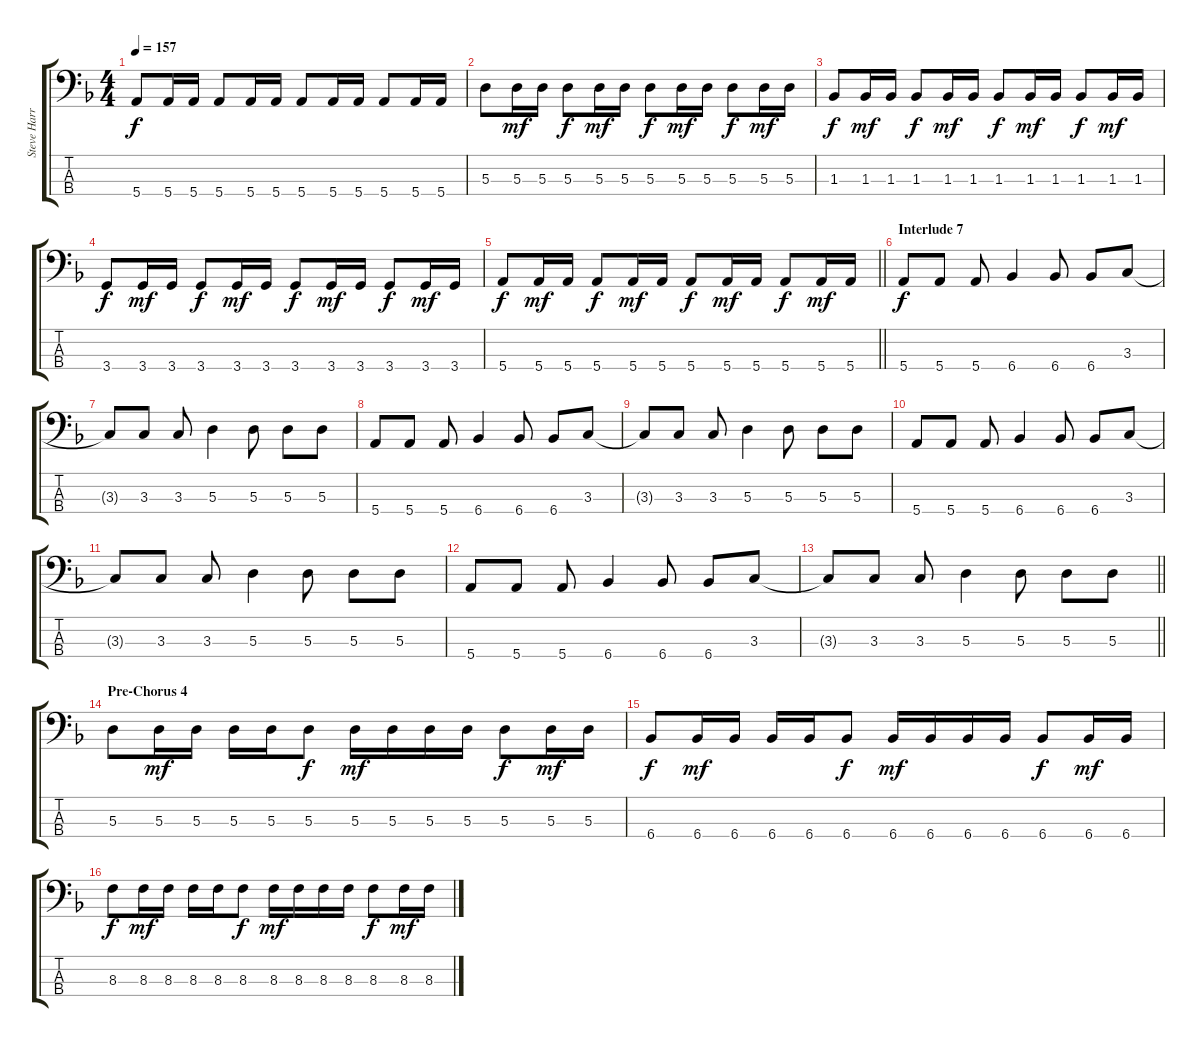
\track ("Steve Harris" "Steve Harr") {instrument electricbassfinger}
\staff {score tabs}
\tuning (G2 D2 A1 E1) {hide}
\ts (4 4)
\tempo 157
\clef f4
\ks f
5.4.8{dy f} 5.4.16 5.4.16 5.4.8 5.4.16 5.4.16 5.4.8 5.4.16 5.4.16 5.4.8 5.4.16 5.4.16 |
5.3.8 5.3.16{dy mf} 5.3.16 5.3.8{dy f} 5.3.16{dy mf} 5.3.16 5.3.8{dy f} 5.3.16{dy mf} 5.3.16 5.3.8{dy f} 5.3.16{dy mf} 5.3.16 |
1.3.8{dy f} 1.3.16{dy mf} 1.3.16 1.3.8{dy f} 1.3.16{dy mf} 1.3.16 1.3.8{dy f} 1.3.16{dy mf} 1.3.16 1.3.8{dy f} 1.3.16{dy mf} 1.3.16 |
3.4.8{dy f} 3.4.16{dy mf} 3.4.16 3.4.8{dy f} 3.4.16{dy mf} 3.4.16 3.4.8{dy f} 3.4.16{dy mf} 3.4.16 3.4.8{dy f} 3.4.16{dy mf} 3.4.16 |
\barLineRight lightlight
5.4.8{dy f} 5.4.16{dy mf} 5.4.16 5.4.8{dy f} 5.4.16{dy mf} 5.4.16 5.4.8{dy f} 5.4.16{dy mf} 5.4.16 5.4.8{dy f} 5.4.16{dy mf} 5.4.16 |
\section ("" "Interlude 7")
5.4.8{dy f} 5.4.8 5.4.8 6.4.4 6.4.8 6.4.8 3.3.8 |
3.3{t}.8 3.3.8 3.3.8 5.3.4 5.3.8 5.3.8 5.3.8 |
5.4.8 5.4.8 5.4.8 6.4.4 6.4.8 6.4.8 3.3.8 |
3.3{t}.8 3.3.8 3.3.8 5.3.4 5.3.8 5.3.8 5.3.8 |
5.4.8 5.4.8 5.4.8 6.4.4 6.4.8 6.4.8 3.3.8 |
3.3{t}.8 3.3.8 3.3.8 5.3.4 5.3.8 5.3.8 5.3.8 |
5.4.8 5.4.8 5.4.8 6.4.4 6.4.8 6.4.8 3.3.8 |
\barLineRight lightlight
3.3{t}.8 3.3.8 3.3.8 5.3.4 5.3.8 5.3.8 5.3.8 |
\section ("" "Pre-Chorus 4")
5.3.8 5.3.16{dy mf} 5.3.16 5.3.16 5.3.16 5.3.8{dy f} 5.3.16{dy mf} 5.3.16 5.3.16 5.3.16 5.3.8{dy f} 5.3.16{dy mf} 5.3.16 |
6.4.8{dy f} 6.4.16{dy mf} 6.4.16 6.4.16 6.4.16 6.4.8{dy f} 6.4.16{dy mf} 6.4.16 6.4.16 6.4.16 6.4.8{dy f} 6.4.16{dy mf} 6.4.16 |
8.3.8{dy f} 8.3.16{dy mf} 8.3.16 8.3.16 8.3.16 8.3.8{dy f} 8.3.16{dy mf} 8.3.16 8.3.16 8.3.16 8.3.8{dy f} 8.3.16{dy mf} 8.3.16
